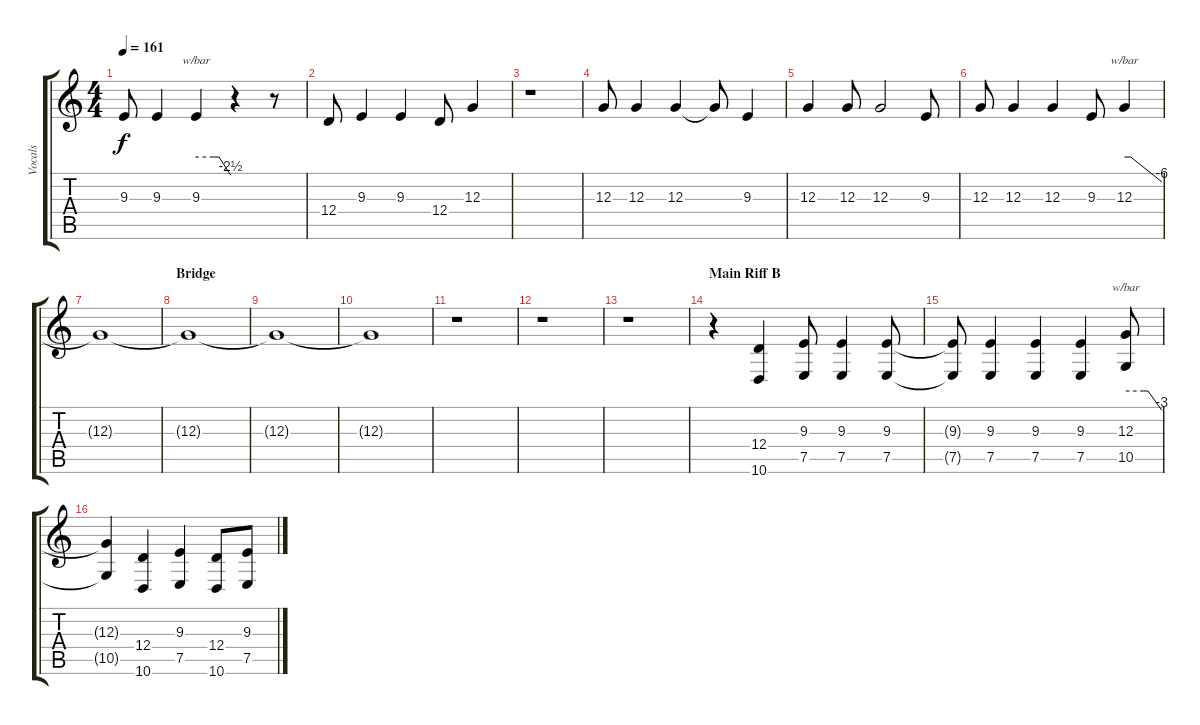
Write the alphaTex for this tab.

\track ("Vocals" "Vocals") {instrument viola}
\staff {score tabs}
\tuning (E4 B3 G3 D3 A2 E2) {hide}
\ts (4 4)
\tempo 161
\clef g2
\ks c
9.3{t}.8{dy f} 9.3.4 9.3.4{tbe (custom default 0 0 30 0 40 0 60 -10)} r.4 r.8 |
12.4.8 9.3.4 9.3.4 12.4.8 12.3.4 |
r.1 |
12.3.8 12.3.4 12.3.4 12.3{t}.8 9.3.4 |
12.3.4 12.3.8 12.3.2 9.3.8 |
12.3.8 12.3.4 12.3.4 9.3.8 12.3.4{tbe (custom default 0 0 10 0 60 -24) volume 7} |
12.3{t}.1 |
\section ("" "Bridge")
12.3{t}.1 |
12.3{t}.1 |
12.3{t}.1 |
r.1 |
r.1 |
r.1 |
\section ("" "Main Riff B")
r.4 (12.4 10.6).4{volume 15} (9.3 7.5).8 (9.3 7.5).4 (9.3 7.5).8 |
(9.3{t} 7.5{t}).8 (9.3 7.5).4 (9.3 7.5).4 (9.3 7.5).4 (12.3 10.5).8{tbe (custom default 0 0 30 0 37 0 60 -12)} |
(12.3{t} 10.5{t}).4 (12.4 10.6).4 (9.3 7.5).4 (12.4 10.6).8 (9.3 7.5).8
